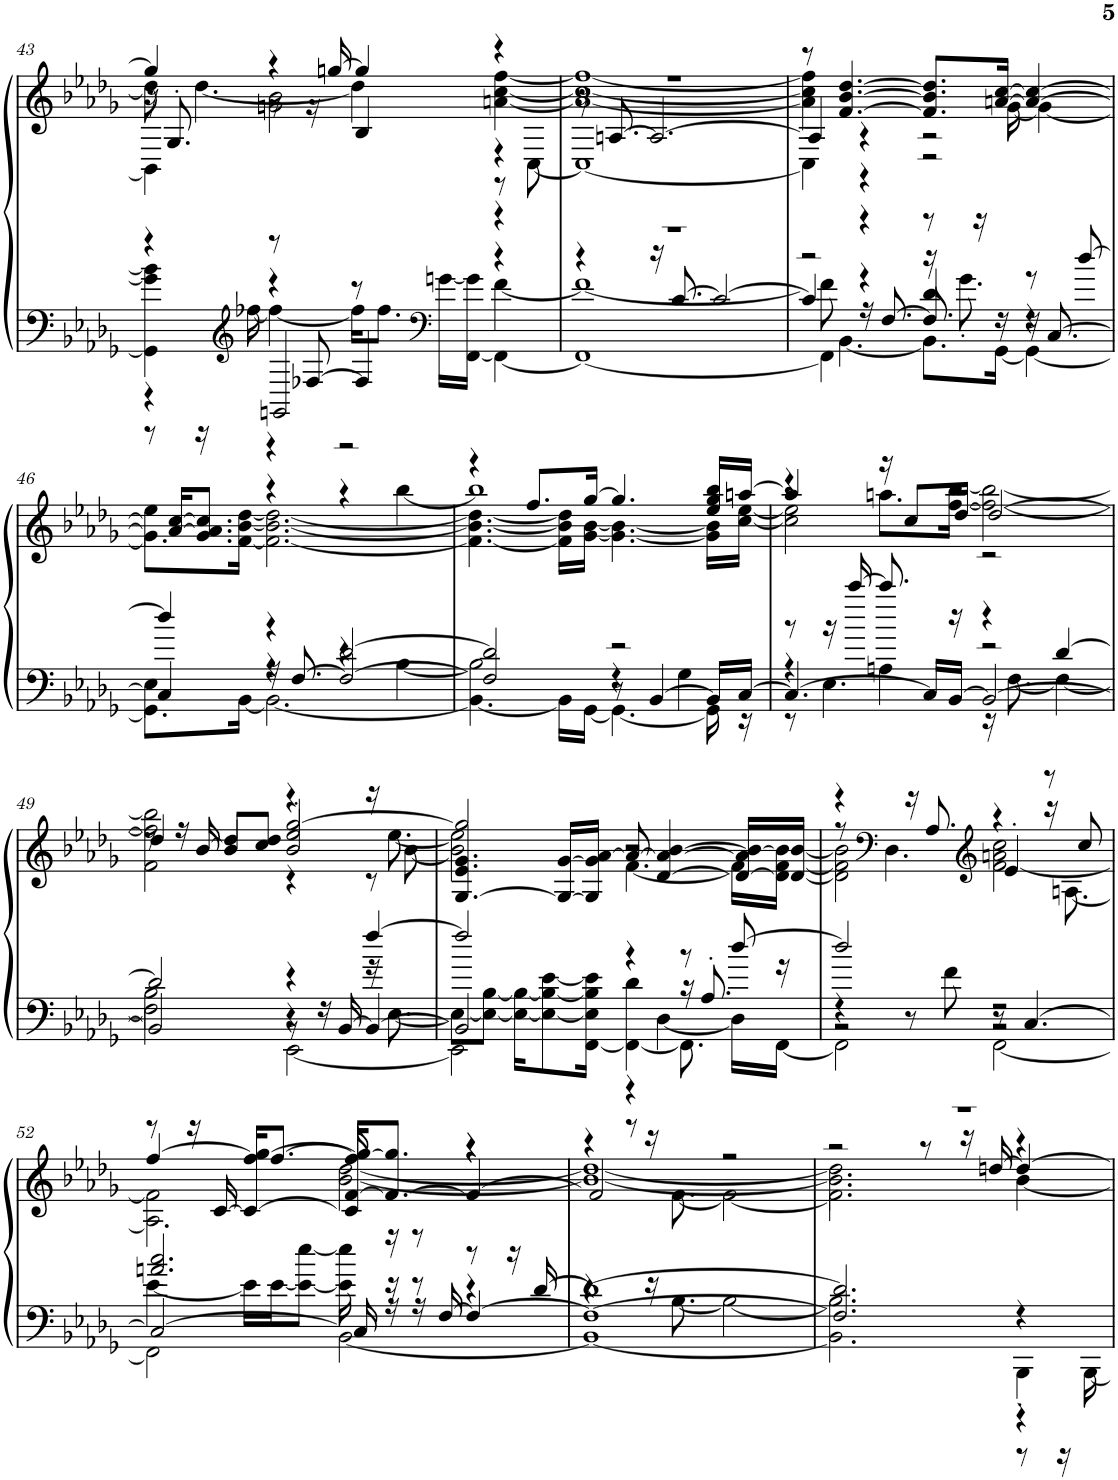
**kern	**kern
*part1	*part1
*staff2	*staff1
*I"Piano	*
*I'Pno.	*
!!LO:PB:g=z
*clefF4	*clefG2
*k[b-e-a-d-g-]	*k[b-e-a-d-g-]
*M4/4	*M4/4
=43	=43
*^	*^
*	*^	*	*^
*	*	*^	*	*	*^
4r	4GG-\] 4g-\] 4b-\]	4r	8r	4gg-/]	8dd-\]	16r	4BB-\]
.	.	.	.	.	.	8.G-'/	.
.	.	.	16r	.	[4.dd-\	.	.
*clefG2	*	*	*	*	*	*	*
.	.	.	[16ff-X\	.	.	.	.
8r	4r	2GGn/	4ff-\_	4r	.	8r	2gn\ 2b-\
[8F-X/	.	.	.	.	.	16r	.
.	.	.	.	.	.	[16ggn/	.
4F-/]	8r	.	16ff-\KL]	4B-/	4dd-\]	4gg/]	.
.	.	.	8.ff-\J	.	.	.	.
*clefF4	*	*	*	*	*	*	*
.	[16gn\LL	.	.	.	.	.	.
.	[16FF\ 16g\]JJ	.	.	.	.	.	.
4r	4FF\_	4r	[4f\	4r	[4an\ [4cc\ [4ff\	4r	8r
.	.	.	.	.	.	.	[8C\
=44	=44	=44	=44	=44	=44	=44	=44
1r	1FF_	4r	1f_	1r	1a_ 1cc_ 1ff_	16r	1C_
.	.	.	.	.	.	[8.An/	.
.	.	16r	.	.	.	2.A/_	.
.	.	[8.c/	.	.	.	.	.
.	.	2c/_	.	.	.	.	.
=45	=45	=45	=45	=45	=45	=45	=45
2r	4FF\]	4c/]	8f\]	8r	4a\] 4cc\] 4ff\]	4A/]	4C\]
.	.	.	[4.BB-\	[4.f/ [4.b-/ [4.dd-/	.	.	.
.	4r	16r	.	.	4r	4r	4r
.	.	[8.F/	.	.	.	.	.
4d-/	16r	8.F/]	8.BB-\L]	8.f/] 8.b-/] 8.dd-/]L	2r	2r	8r
.	8.g-'\	.	.	.	.	.	.
.	.	.	.	.	.	.	16r
.	.	16r	[16GG-\Jk	[16an/ [16cc/Jk	.	.	[16g-\
8r	4r	16r	4GG-\_	4a/_ 4cc/_	.	.	4g-\_
.	.	[8.C/	.	.	.	.	.
[8dd-/	.	.	.	.	.	.	.
*	*	*	*	*	*	*v	*v
!!LO:LB:g=z
=46	=46	=46	=46	=46	=46	=46
4dd-/]	4E-\	4C/]	8.GG-\L]	16a/_ 16cc/_KL	4ee-\	8.g-\L]
.	.	.	.	8.g-/ 8.a/] 8.cc/]J	.	.
.	.	.	[16BB-\Jk	.	.	[16f\ [16b-\ [16dd-\Jk
4r	4r	16r	2.BB-\_	4r	4r	2.f\_ 2.b-\_ 2.dd-\_
.	.	[8.F/	.	.	.	.
[2d-/	4r	2F/_	.	2r	4r	.
.	[4B-\	.	.	.	[4bb-\	.
=47	=47	=47	=47	=47	=47	=47
2d-/]	2B-\]	2F/]	4.BB-\_	4r	1bb-]	4.f\_ 4.b-\_ 4.dd-\_
.	.	.	.	8.ff/L	.	.
.	.	.	16BB-\LL]	.	.	16f\] 16b-\] 16dd-\]LL
.	.	.	[16GG-\JJ	[16gg-/Jk	.	[16g-\ [16b-\JJ
2r	4r	8r	4.GG-\_	4.gg-/]	.	4.g-\_ 4.b-\_
.	.	[4BB-/	.	.	.	.
.	4G-\	.	.	.	.	.
.	.	16BB-/LL]	16GG-\]	16ee-/ 16gg-/ 16bb-/LL	.	16g-\] 16b-\]LL
.	.	[16C/JJ	16r	[16aan/JJ	.	[16cc\ [16ee-\JJ
=48	=48	=48	=48	=48	=48	=48
8r	4r	4.C/_	8r	4aa/]	4r	2cc\] 2ee-\]
16r	.	.	4.E-\	.	.	.
[16ccc/	.	.	.	.	.	.
8.ccc/]	4An\	.	.	16r	8.aan\L	.
.	.	.	.	8cc/L	.	.
.	.	16C/LL]	.	.	.	.
16r	.	[16BB-/JJ	.	[16dd-/Jk	[16ff\ [16bb-\Jk	.
4r	2r	2BB-/_	16r	2dd-/_	2ff\_ 2bb-\_	2r
.	.	.	[8.F\	.	.	.
[4d-/	.	.	4F\_	.	.	.
!!LO:LB:g=z
=49	=49	=49	=49	=49	=49	=49
*	*	*	*	*	*	*^
2d-/]	2B-\	2BB-/]	2F\]	4dd-/]	2ff\] 2bb-\]	8r	2f\
.	.	.	.	.	.	16r	.
.	.	.	.	.	.	[16b-/	.
.	.	.	.	8dd-/L	.	4b-/]	.
.	.	.	.	8cc/ 8dd-/J	.	.	.
4r	4r	8r	[2EE-\	2ee-'/	4r	2b-/ [2gg-/	4r
.	.	16r	.	.	.	.	.
.	.	[16BB-/	.	.	.	.	.
[4ff/	16r	4BB-/_	.	.	16r	.	8r
.	[8.E-\	.	.	.	[8.ee-\	.	.
.	.	.	.	.	.	.	[8b-\
=50	=50	=50	=50	=50	=50	=50	=50
2ff/]	8E-\L_	2BB-/]	2EE-\]	[4.G-/ 4.e-/ 4.g-/	2ee-\]	2gg-/]	2b-\]
.	8E-\_ [8B-\J	.	.	.	.	.	.
.	16E-\_ 16B-\_KL	.	.	.	.	.	.
.	8E-\_ 8B-\_ [8e-\	.	.	.	.	.	.
.	.	.	.	16G-/_ [16g-/LL	.	.	.
.	[16FF\ 16E-\] 16B-\] 16e-\]Jk	.	.	16G-/] 16g-/] [16a-/JJ	.	.	.
4r	4FF\_ 4d-\	4r	8r	8a-/_	2r	2r	[4.f\
.	.	.	[4D-\	[4d-/ 4a-/_ [4b-/	.	.	.
8r	8.FF\]	16r	.	.	.	.	.
.	.	8.A-'/	.	.	.	.	.
[8dd-/	.	.	16D-\LL]	16d-/_ 16a-/] 16b-/_LL	.	.	16f\LL]
.	16r	.	[16FF\JJ	16d-/] 16b-/]JJ	.	.	[16d-\ [16f\ [16b-\JJ
*	*	*	*	*	*	*v	*v
=51	=51	=51	=51	=51	=51	=51
2dd-/]	4r	2r	2FF\]	4r	8r	2d-\] 2f\] 2b-\]
*	*	*	*	*clefF4	*	*
.	.	.	.	.	4.D-\	.
.	8r	.	.	16r	.	.
.	.	.	.	8.A-/	.	.
.	8f\	.	.	.	.	.
*	*	*	*	*clefG2	*	*
2r	2r	8r	[2FF\	4e-'/	4r	[2f\ 2an\ 2cc\
.	.	[4.C/	.	.	.	.
.	.	.	.	8r	16r	.
.	.	.	.	.	[8.An\	.
.	.	.	.	8cc/	.	.
!!LO:LB:g=z
=52	=52	=52	=52	=52	=52	=52
*	*	*	*	*	*	*^
2.an/ 2.cc/	[4e-\	2C/_	2FF\]	8r	2.A\]	[4ff/	2f\]
.	.	.	.	16r	.	.	.
.	.	.	.	[16c/	.	.	.
.	16e-\LL]	.	.	4c/_ [4gg-/	.	16ff/KL]	.
.	[16e-\J	.	.	.	.	[8.ff/J	.
.	8e-\_ [8ee-\J	.	.	.	.	.	.
.	16e-\] 16ee-\]	16C/]	[2BB-\	16c/] [16f/ 16gg-/_KL	.	16ff/]	[2b-\ [2dd-\
.	16r	16r	.	8.f/_ 8.gg-/]J	.	16r	.
.	8r	16r	.	.	.	8r	.
.	.	[16F/	.	.	.	.	.
8r	4r	4F/_	.	4f/_	4r	4r	.
16r	.	.	.	.	.	.	.
[16d-/	.	.	.	.	.	.	.
*	*	*	*	*	*	*v	*v
=53	=53	=53	=53	=53	=53	=53
1d-_	4r	1F_	1BB-_	2f/]	4r	1b-_ 1dd-_
.	16r	.	.	.	16r	.
.	[8.B-\	.	.	.	[8.f\	.
.	2B-\_	.	.	2r	2f\_	.
=54	=54	=54	=54	=54	=54	=54
*	*	*	*	*	*	*^
2.d-/]	2.B-\]	2.F/]	2.BB-\]	1r	2.f\]	2r	2.b-\] 2.dd-\]
.	.	.	.	.	.	8r	.
.	.	.	.	.	.	16r	.
.	.	.	.	.	.	[16ddn/	.
4r	4BBB-'\	4r	8r	.	4r	4dd/_	[4b-\
.	.	.	16r	.	.	.	.
.	.	.	[16BBB-\	.	.	.	.
*v	*v	*v	*v	*	*	*	*
*	*v	*v	*v	*v
=	=
*-	*-
